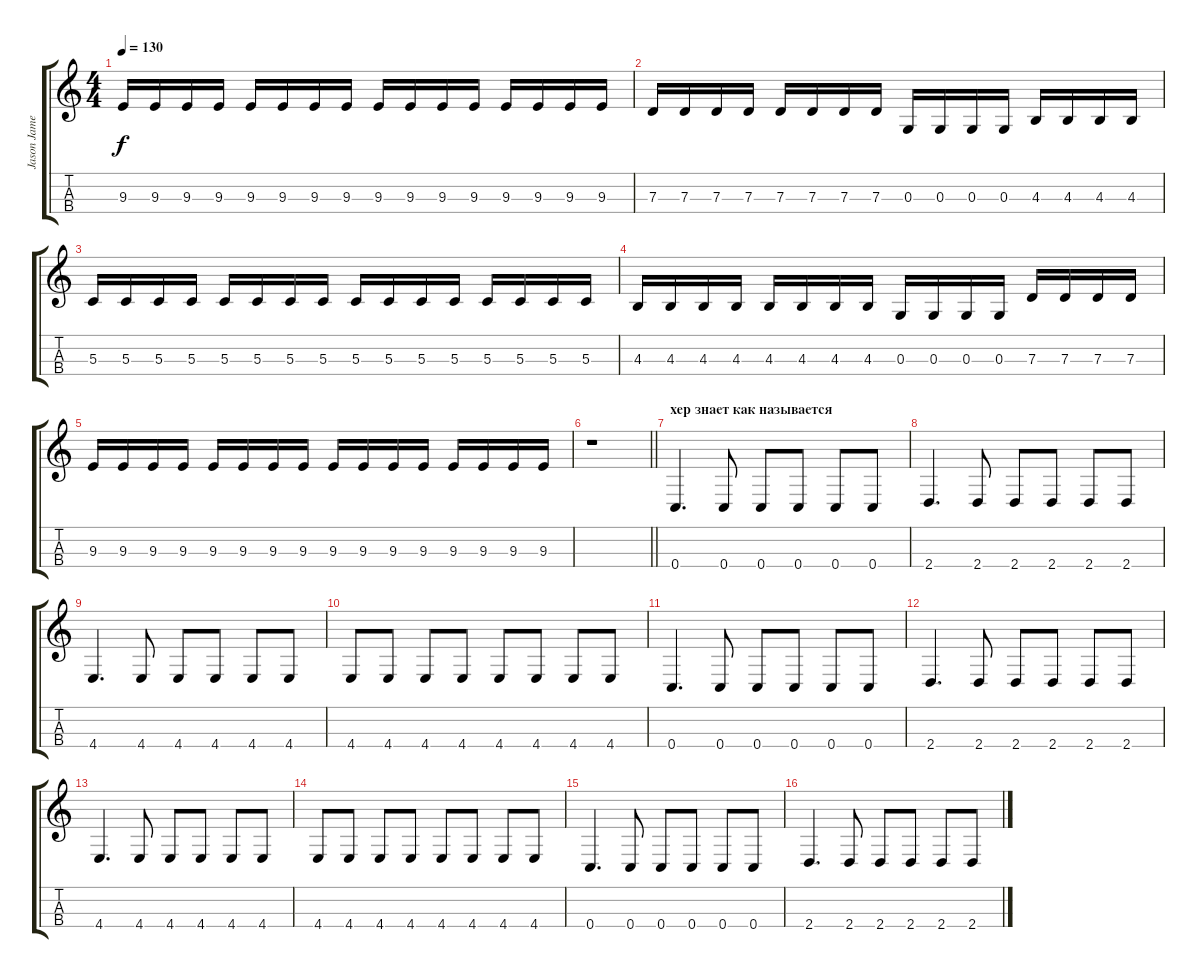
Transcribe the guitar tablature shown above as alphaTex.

\track ("Jason James " "Jason Jame") {instrument electricbasspick}
\staff {score tabs}
\tuning (F3 C3 G2 C2) {hide}
\ts (4 4)
\tempo 130
\clef g2
\ks c
9.3.16{dy f} 9.3.16 9.3.16 9.3.16 9.3.16 9.3.16 9.3.16 9.3.16 9.3.16 9.3.16 9.3.16 9.3.16 9.3.16 9.3.16 9.3.16 9.3.16 |
7.3.16 7.3.16 7.3.16 7.3.16 7.3.16 7.3.16 7.3.16 7.3.16 0.3.16 0.3.16 0.3.16 0.3.16 4.3.16 4.3.16 4.3.16 4.3.16 |
5.3.16 5.3.16 5.3.16 5.3.16 5.3.16 5.3.16 5.3.16 5.3.16 5.3.16 5.3.16 5.3.16 5.3.16 5.3.16 5.3.16 5.3.16 5.3.16 |
4.3.16 4.3.16 4.3.16 4.3.16 4.3.16 4.3.16 4.3.16 4.3.16 0.3.16 0.3.16 0.3.16 0.3.16 7.3.16 7.3.16 7.3.16 7.3.16 |
9.3.16 9.3.16 9.3.16 9.3.16 9.3.16 9.3.16 9.3.16 9.3.16 9.3.16 9.3.16 9.3.16 9.3.16 9.3.16 9.3.16 9.3.16 9.3.16 |
\barLineRight lightlight
r.1 |
\section ("" "хер знает как называется")
0.4.4{d} 0.4.8 0.4.8 0.4.8 0.4.8 0.4.8 |
2.4.4{d} 2.4.8 2.4.8 2.4.8 2.4.8 2.4.8 |
4.4.4{d} 4.4.8 4.4.8 4.4.8 4.4.8 4.4.8 |
4.4.8 4.4.8 4.4.8 4.4.8 4.4.8 4.4.8 4.4.8 4.4.8 |
0.4.4{d} 0.4.8 0.4.8 0.4.8 0.4.8 0.4.8 |
2.4.4{d} 2.4.8 2.4.8 2.4.8 2.4.8 2.4.8 |
4.4.4{d} 4.4.8 4.4.8 4.4.8 4.4.8 4.4.8 |
4.4.8 4.4.8 4.4.8 4.4.8 4.4.8 4.4.8 4.4.8 4.4.8 |
0.4.4{d} 0.4.8 0.4.8 0.4.8 0.4.8 0.4.8 |
2.4.4{d} 2.4.8 2.4.8 2.4.8 2.4.8 2.4.8
